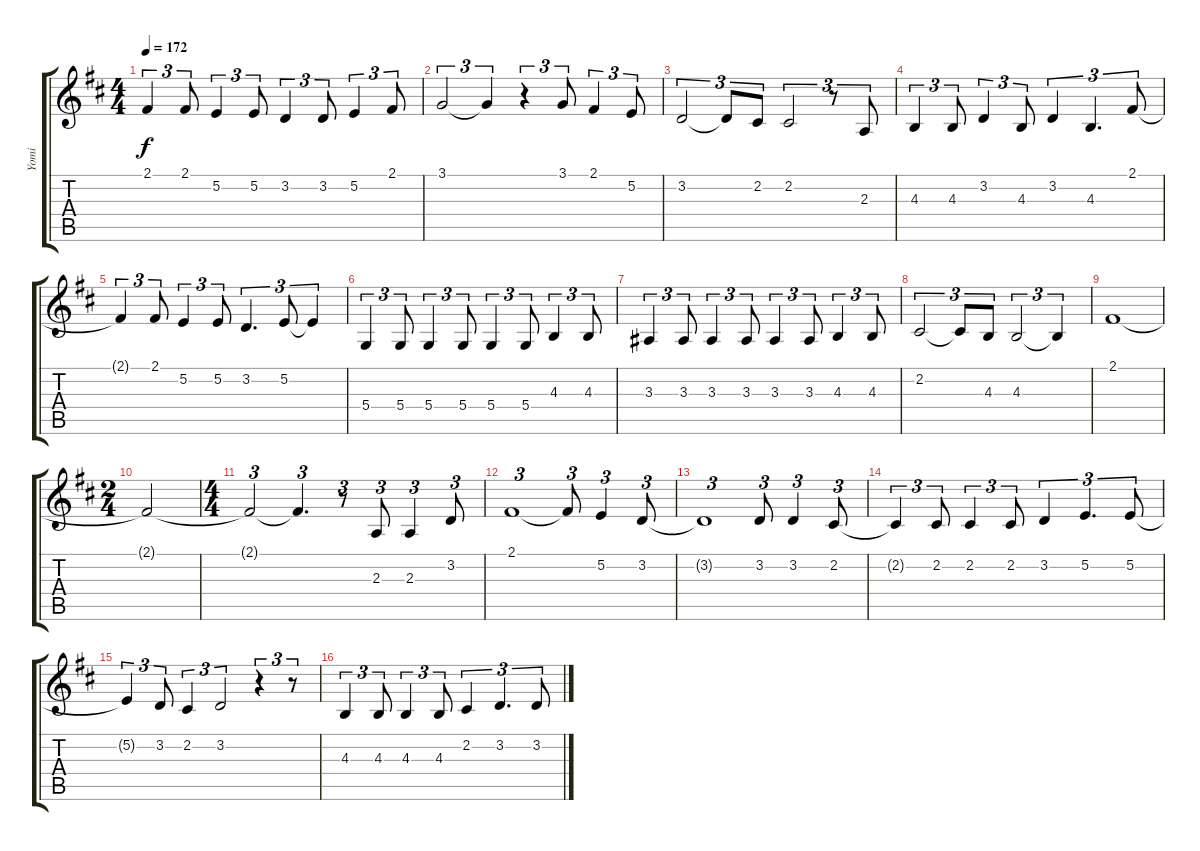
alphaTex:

\track ("Yomi" "Yomi") {instrument synthvoice}
\staff {score tabs}
\tuning (E4 B3 G3 D3 A2 E2) {hide}
\ts (4 4)
\tempo 172
\clef g2
\ks bminor
2.1.4{tu (3 2) dy f} 2.1.8{tu (3 2)} 5.2.4{tu (3 2)} 5.2.8{tu (3 2)} 3.2.4{tu (3 2)} 3.2.8{tu (3 2)} 5.2.4{tu (3 2)} 2.1.8{tu (3 2)} |
3.1.2{tu (3 2)} 3.1{t}.4{tu (3 2)} r.4{tu (3 2)} 3.1.8{tu (3 2)} 2.1.4{tu (3 2)} 5.2.8{tu (3 2)} |
3.2.2{tu (3 2)} 3.2{t}.8{tu (3 2)} 2.2.8{tu (3 2)} 2.2.2{tu (3 2)} r.8{tu (3 2)} 2.3.8{tu (3 2)} |
4.3.4{tu (3 2)} 4.3.8{tu (3 2)} 3.2.4{tu (3 2)} 4.3.8{tu (3 2)} 3.2.4{tu (3 2)} 4.3.4{d tu (3 2)} 2.1.8{tu (3 2)} |
2.1{t}.4{tu (3 2)} 2.1.8{tu (3 2)} 5.2.4{tu (3 2)} 5.2.8{tu (3 2)} 3.2.4{d tu (3 2)} 5.2.8{tu (3 2)} 5.2{t}.4{tu (3 2)} |
5.4.4{tu (3 2)} 5.4.8{tu (3 2)} 5.4.4{tu (3 2)} 5.4.8{tu (3 2)} 5.4.4{tu (3 2)} 5.4.8{tu (3 2)} 4.3.4{tu (3 2)} 4.3.8{tu (3 2)} |
3.3.4{tu (3 2)} 3.3.8{tu (3 2)} 3.3.4{tu (3 2)} 3.3.8{tu (3 2)} 3.3.4{tu (3 2)} 3.3.8{tu (3 2)} 4.3.4{tu (3 2)} 4.3.8{tu (3 2)} |
2.2.2{tu (3 2)} 2.2{t}.8{tu (3 2)} 4.3.8{tu (3 2)} 4.3.2{tu (3 2)} 4.3{t}.4{tu (3 2)} |
2.1.1 |
\ts (2 4)
2.1{t}.2 |
\ts (4 4)
2.1{t}.2{tu (3 2)} 2.1{t}.4{d tu (3 2)} r.8{tu (3 2)} 2.3.8{tu (3 2)} 2.3.4{tu (3 2)} 3.2.8{tu (3 2)} |
2.1.1{tu (3 2)} 2.1{t}.8{tu (3 2)} 5.2.4{tu (3 2)} 3.2.8{tu (3 2)} |
3.2{t}.1{tu (3 2)} 3.2.8{tu (3 2)} 3.2.4{tu (3 2)} 2.2.8{tu (3 2)} |
2.2{t}.4{tu (3 2)} 2.2.8{tu (3 2)} 2.2.4{tu (3 2)} 2.2.8{tu (3 2)} 3.2.4{tu (3 2)} 5.2.4{d tu (3 2)} 5.2.8{tu (3 2)} |
5.2{t}.4{tu (3 2)} 3.2.8{tu (3 2)} 2.2.4{tu (3 2)} 3.2.2{tu (3 2)} r.4{tu (3 2)} r.8{tu (3 2)} |
4.3.4{tu (3 2)} 4.3.8{tu (3 2)} 4.3.4{tu (3 2)} 4.3.8{tu (3 2)} 2.2.4{tu (3 2)} 3.2.4{d tu (3 2)} 3.2.8{tu (3 2)}
